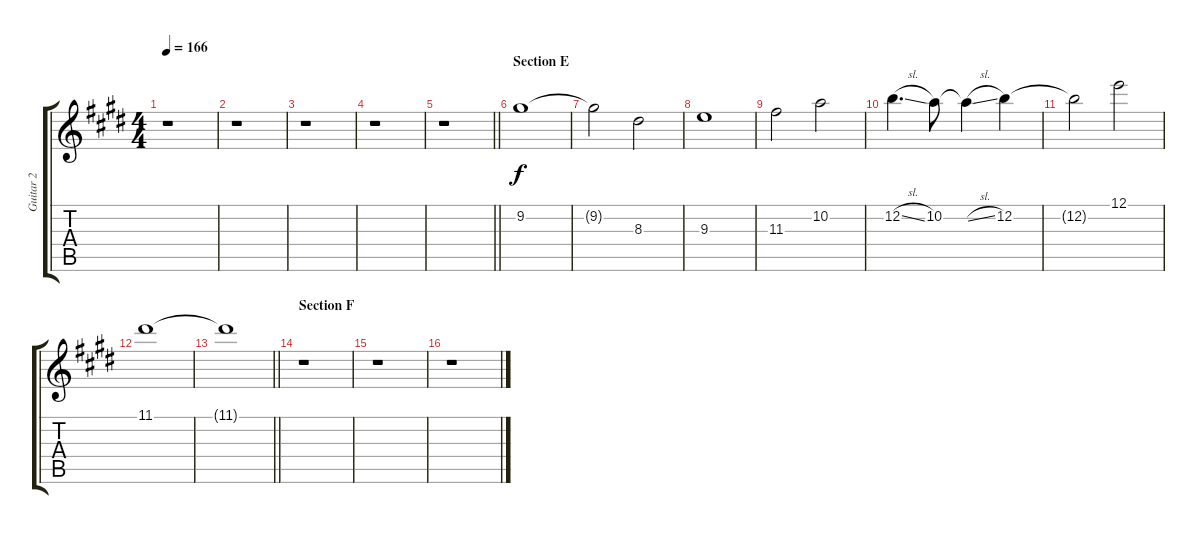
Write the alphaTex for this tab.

\track ("Guitar 2" "Guitar 2") {instrument distortionguitar}
\staff {score tabs}
\tuning (E4 B3 G3 D3 A2 E2) {hide}
\ts (4 4)
\tempo 166
\clef g2
\ks e
r.1{dy f} |
r.1 |
r.1 |
r.1 |
\barLineRight lightlight
r.1 |
\section ("" "Section E")
9.2.1 |
9.2{t}.2 8.3.2 |
9.3.1 |
11.3.2 10.2.2 |
12.2{sl}.4{d} 10.2.8 10.2{sl t}.4 12.2.4 |
12.2{t}.2 12.1.2 |
11.1.1 |
\barLineRight lightlight
11.1{t}.1 |
\section ("" "Section F")
r.1 |
r.1 |
r.1
